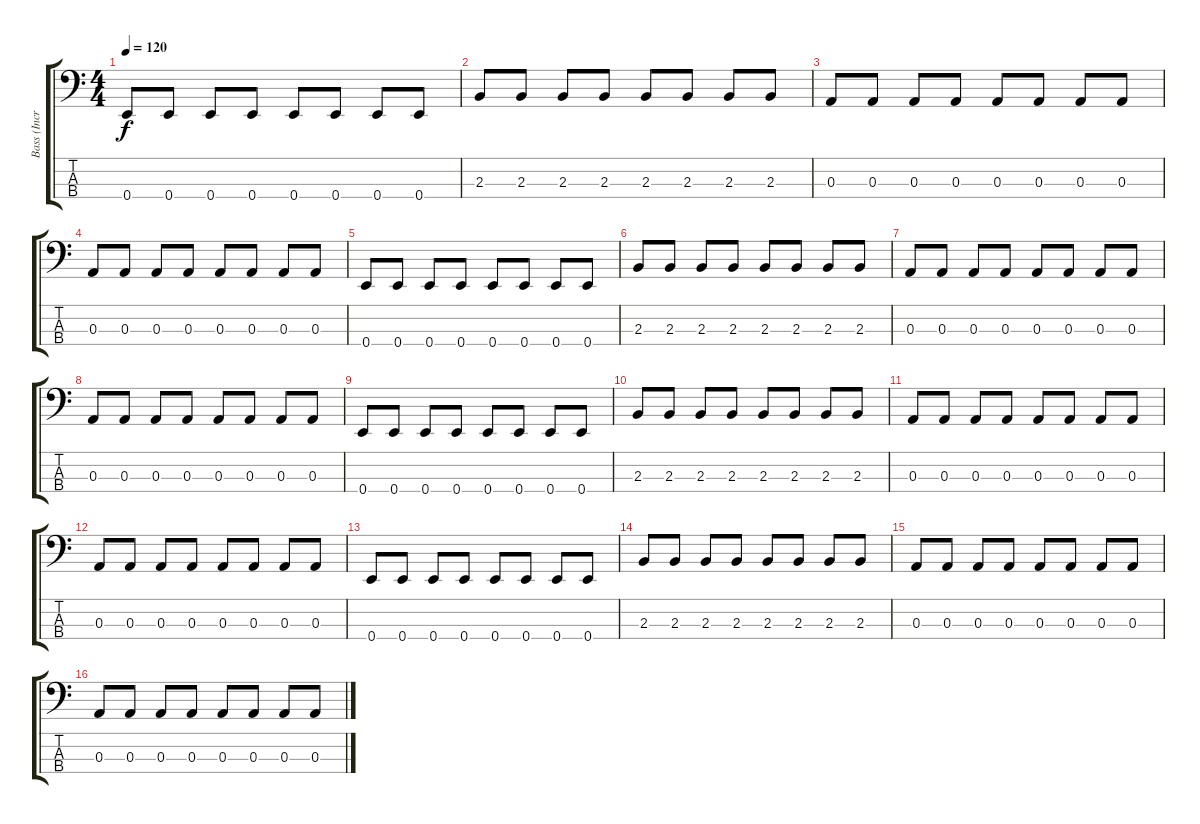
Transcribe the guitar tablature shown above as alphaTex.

\track ("Bass (Incredible)" "Bass (Incr") {instrument electricbassfinger}
\staff {score tabs}
\tuning (G2 D2 A1 E1) {hide}
\ts (4 4)
\tempo 120
\clef f4
\ks c
0.4.8{dy f} 0.4.8 0.4.8 0.4.8 0.4.8 0.4.8 0.4.8 0.4.8 |
2.3.8 2.3.8 2.3.8 2.3.8 2.3.8 2.3.8 2.3.8 2.3.8 |
0.3.8 0.3.8 0.3.8 0.3.8 0.3.8 0.3.8 0.3.8 0.3.8 |
0.3.8 0.3.8 0.3.8 0.3.8 0.3.8 0.3.8 0.3.8 0.3.8 |
0.4.8 0.4.8 0.4.8 0.4.8 0.4.8 0.4.8 0.4.8 0.4.8 |
2.3.8 2.3.8 2.3.8 2.3.8 2.3.8 2.3.8 2.3.8 2.3.8 |
0.3.8 0.3.8 0.3.8 0.3.8 0.3.8 0.3.8 0.3.8 0.3.8 |
0.3.8 0.3.8 0.3.8 0.3.8 0.3.8 0.3.8 0.3.8 0.3.8 |
0.4.8 0.4.8 0.4.8 0.4.8 0.4.8 0.4.8 0.4.8 0.4.8 |
2.3.8 2.3.8 2.3.8 2.3.8 2.3.8 2.3.8 2.3.8 2.3.8 |
0.3.8 0.3.8 0.3.8 0.3.8 0.3.8 0.3.8 0.3.8 0.3.8 |
0.3.8 0.3.8 0.3.8 0.3.8 0.3.8 0.3.8 0.3.8 0.3.8 |
0.4.8 0.4.8 0.4.8 0.4.8 0.4.8 0.4.8 0.4.8 0.4.8 |
2.3.8 2.3.8 2.3.8 2.3.8 2.3.8 2.3.8 2.3.8 2.3.8 |
0.3.8 0.3.8 0.3.8 0.3.8 0.3.8 0.3.8 0.3.8 0.3.8 |
0.3.8 0.3.8 0.3.8 0.3.8 0.3.8 0.3.8 0.3.8 0.3.8
